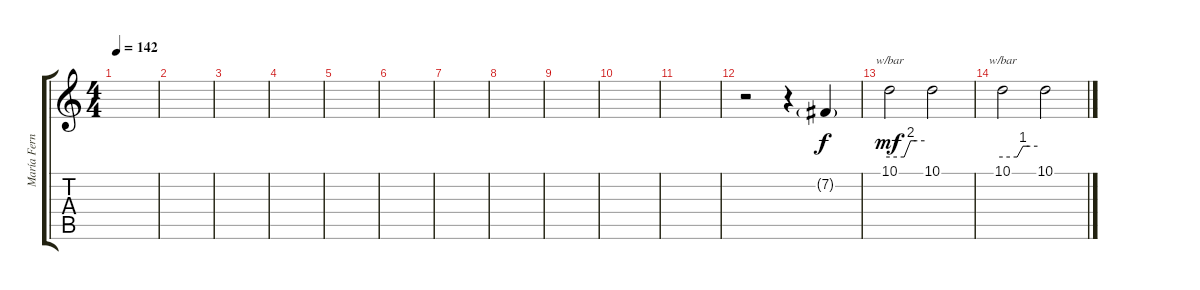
\track ("María Fernanda (voz)" "María Fern") {instrument choiraahs}
\staff {score tabs}
\tuning (E4 B3 G3 D3 A2 E2) {hide}
\ts (4 4)
\tempo 142
\clef g2
\ks c
|
|
|
|
|
|
|
|
|
|
|
r.2 r.4 7.2{g}.4 |
10.1.2{tbe (custom default 0 0 25 0 36 8 45 8 60 8) dy mf} 10.1.2 |
10.1.2{tbe (custom default 0 0 25 0 35 4 45 4 60 4)} 10.1.2
